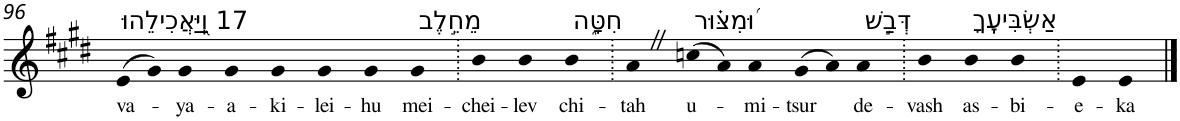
**kern	**text
*part1	*part1
*staff1	*staff1
*I"Piano	*
*I'Pno	*
!!LO:PB:g=z
*clefG2	*
*k[f#c#g#d#]	*
*E:	*
=96	=96
!LO:TX:a:t=17 וַֽ֭יַּאֲכִילֵהוּ	!
!	!LO:LY:b
(>8e	va-
8g#)	.
!	!LO:LY:b
4g#	-ya-
!	!LO:LY:b
4g#	-a-
!	!LO:LY:b
4g#	-ki-
!	!LO:LY:b
4g#	-lei-
!	!LO:LY:b
4g#	-hu
!LO:TX:a:t=מֵחֵ֣לֶב	!
!	!LO:LY:b
4g#	mei-
=97.	=97.
!	!LO:LY:b
4b	-chei-
!	!LO:LY:b
4b	-lev
!LO:TX:a:t=חִטָּ֑ה	!
!	!LO:LY:b
4b	chi-
=98.	=98.
!	!LO:LY:b
4aZ	-tah
!LO:TX:a:t=וּ֝מִצּ֗וּר	!
!	!LO:LY:b
(>8ccn	u-
8a)	.
!	!LO:LY:b
4a	-mi-
!	!LO:LY:b
(>8g#	-tsur
8a)	.
!LO:TX:a:t=דְּבַ֣שׁ	!
!	!LO:LY:b
4a	de-
=99.	=99.
!	!LO:LY:b
4b	-vash
!LO:TX:a:t=אַשְׂבִּיעֶֽךָ	!
!	!LO:LY:b
4b	as-
!	!LO:LY:b
4b	-bi-
=100.	=100.
!	!LO:LY:b
4e	-e-
!	!LO:LY:b
4e	-ka
==	==
*-	*-
